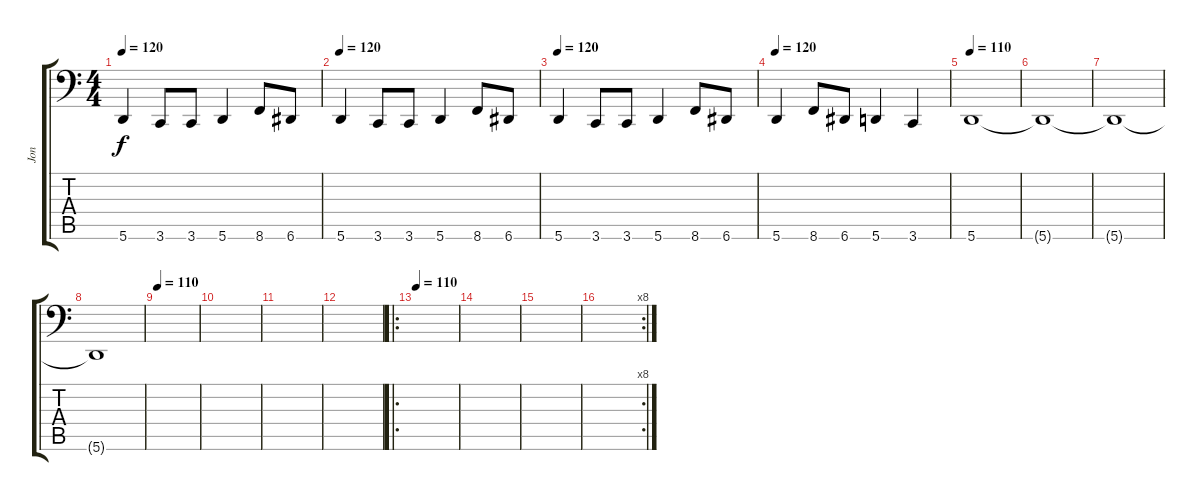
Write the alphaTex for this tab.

\track ("Jon" "Jon") {instrument electricbasspick}
\staff {score tabs}
\tuning (B2 Gb2 D2 A1 E1 A0) {hide}
\ts (4 4)
\tempo 120
\clef f4
\ks c
5.6.4{dy f} 3.6.8 3.6.8 5.6.4 8.6.8 6.6.8 |
\tempo 120
5.6.4 3.6.8 3.6.8 5.6.4 8.6.8 6.6.8 |
\tempo 120
5.6.4 3.6.8 3.6.8 5.6.4 8.6.8 6.6.8 |
\tempo 120
5.6.4 8.6.8 6.6.8 5.6.4 3.6.4 |
\tempo 110
5.6.1 |
5.6{t}.1 |
5.6{t}.1 |
5.6{t}.1 |
\tempo 110
|
|
|
|
\ro
\tempo 110
|
|
|
\rc 8
